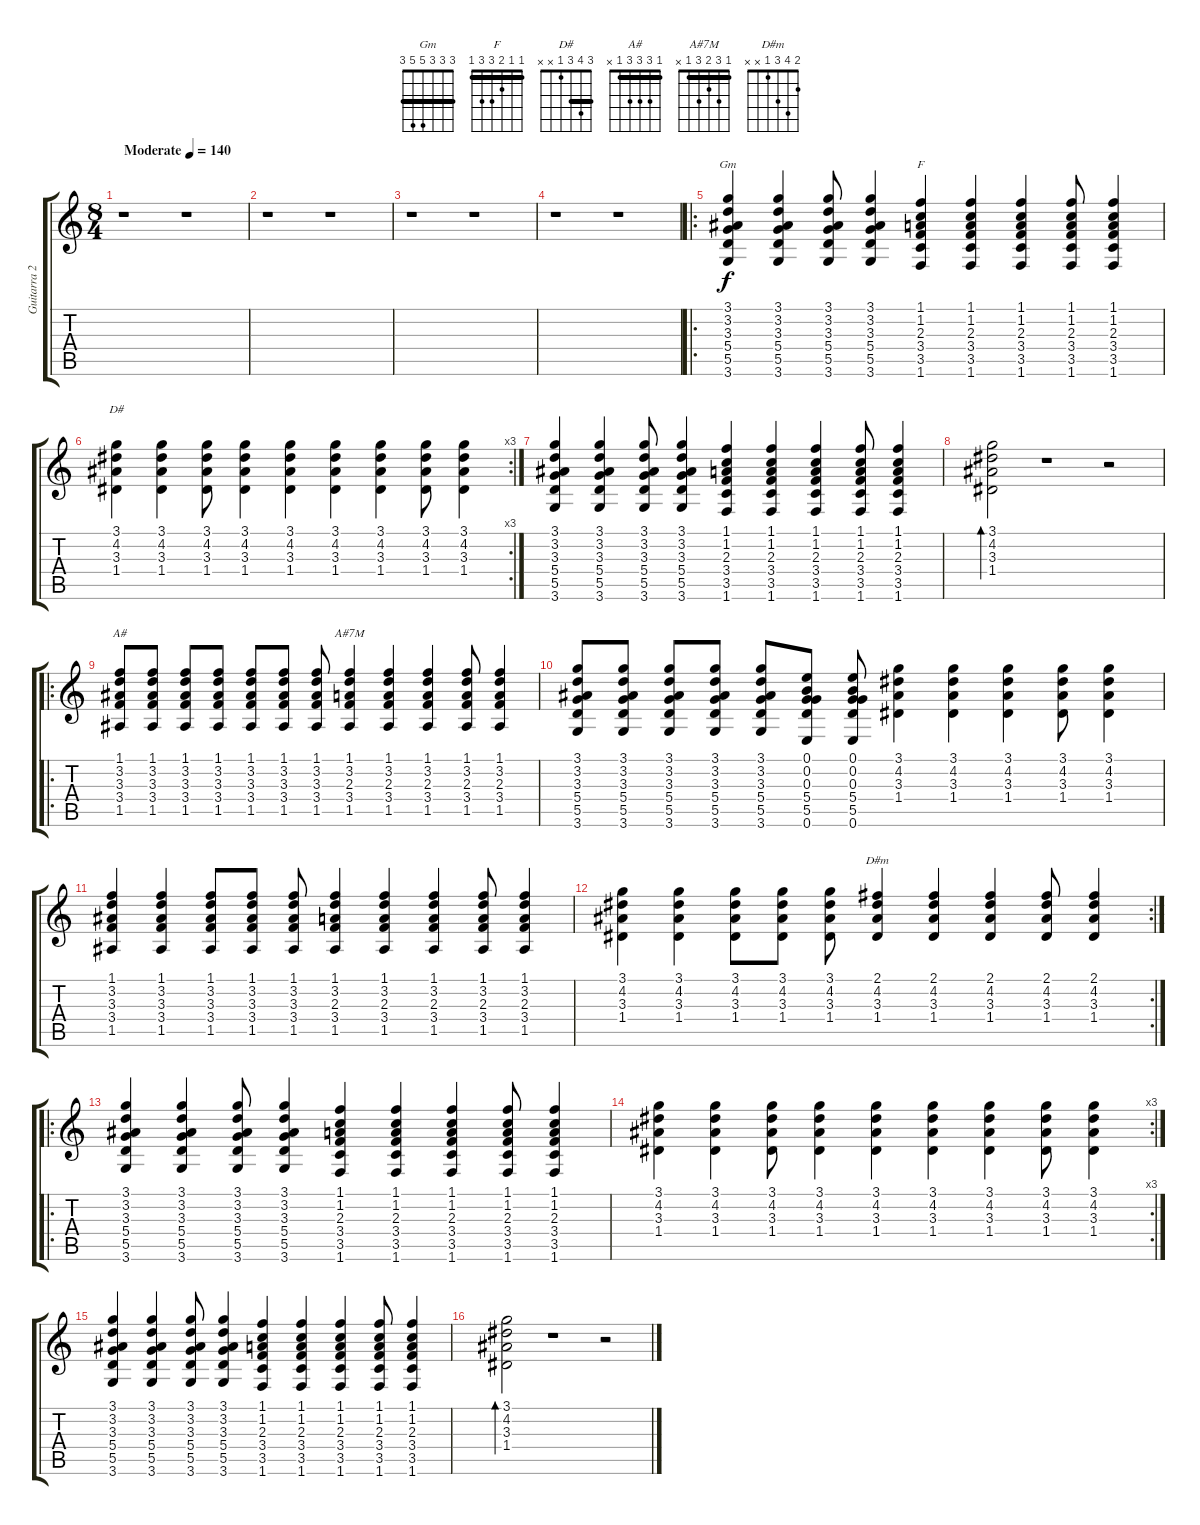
\track ("Guitarra 2 - Base (Marcão)" "Guitarra 2") {instrument acousticguitarnylon}
\staff {score tabs}
\tuning (E4 B3 G3 D3 A2 E2) {hide}
\chord ("Gm" 3 3 3 5 5 3) {barre 3}
\chord ("F" 1 1 2 3 3 1) {barre 1}
\chord ("D#" 3 4 3 1 x x) {barre 3}
\chord ("A#" 1 3 3 3 1 x) {barre 1}
\chord ("A#7M" 1 3 2 3 1 x) {barre 1}
\chord ("D#m" 2 4 3 1 x x)
\ts (8 4)
\tempo (140 "Moderate")
\clef g2
\ks c
r.1{dy f instrument acousticguitarnylon} r.1 |
r.1 r.1 |
r.1 r.1 |
r.1 r.1 |
\ro
(3.1 3.2 3.3 5.4 5.5 3.6).4{ch "Gm"} (3.1 3.2 3.3 5.4 5.5 3.6).4 (3.1 3.2 3.3 5.4 5.5 3.6).8 (3.1 3.2 3.3 5.4 5.5 3.6).4 (1.1 1.2 2.3 3.4 3.5 1.6).4{ch "F"} (1.1 1.2 2.3 3.4 3.5 1.6).4 (1.1 1.2 2.3 3.4 3.5 1.6).4 (1.1 1.2 2.3 3.4 3.5 1.6).8 (1.1 1.2 2.3 3.4 3.5 1.6).4 |
\rc 3
(3.1 4.2 3.3 1.4).4{ch "D#"} (3.1 4.2 3.3 1.4).4 (3.1 4.2 3.3 1.4).8 (3.1 4.2 3.3 1.4).4 (3.1 4.2 3.3 1.4).4 (3.1 4.2 3.3 1.4).4 (3.1 4.2 3.3 1.4).4 (3.1 4.2 3.3 1.4).8 (3.1 4.2 3.3 1.4).4 |
(3.1 3.2 3.3 5.4 5.5 3.6).4 (3.1 3.2 3.3 5.4 5.5 3.6).4 (3.1 3.2 3.3 5.4 5.5 3.6).8 (3.1 3.2 3.3 5.4 5.5 3.6).4 (1.1 1.2 2.3 3.4 3.5 1.6).4 (1.1 1.2 2.3 3.4 3.5 1.6).4 (1.1 1.2 2.3 3.4 3.5 1.6).4 (1.1 1.2 2.3 3.4 3.5 1.6).8 (1.1 1.2 2.3 3.4 3.5 1.6).4 |
(3.1 4.2 3.3 1.4).2{bd 60} r.1 r.2 |
\ro
(1.1 3.2 3.3 3.4 1.5).8{ch "A#"} (1.1 3.2 3.3 3.4 1.5).8 (1.1 3.2 3.3 3.4 1.5).8 (1.1 3.2 3.3 3.4 1.5).8 (1.1 3.2 3.3 3.4 1.5).8 (1.1 3.2 3.3 3.4 1.5).8 (1.1 3.2 3.3 3.4 1.5).8 (1.1 3.2 2.3 3.4 1.5).4{ch "A#7M"} (1.1 3.2 2.3 3.4 1.5).4 (1.1 3.2 2.3 3.4 1.5).4 (1.1 3.2 2.3 3.4 1.5).8 (1.1 3.2 2.3 3.4 1.5).4 |
(3.1 3.2 3.3 5.4 5.5 3.6).8 (3.1 3.2 3.3 5.4 5.5 3.6).8 (3.1 3.2 3.3 5.4 5.5 3.6).8 (3.1 3.2 3.3 5.4 5.5 3.6).8 (3.1 3.2 3.3 5.4 5.5 3.6).8 (0.1 0.2 0.3 5.4 5.5 0.6).8 (0.1 0.2 0.3 5.4 5.5 0.6).8 (3.1 4.2 3.3 1.4).4 (3.1 4.2 3.3 1.4).4 (3.1 4.2 3.3 1.4).4 (3.1 4.2 3.3 1.4).8 (3.1 4.2 3.3 1.4).4 |
(1.1 3.2 3.3 3.4 1.5).4 (1.1 3.2 3.3 3.4 1.5).4 (1.1 3.2 3.3 3.4 1.5).8 (1.1 3.2 3.3 3.4 1.5).8 (1.1 3.2 3.3 3.4 1.5).8 (1.1 3.2 2.3 3.4 1.5).4 (1.1 3.2 2.3 3.4 1.5).4 (1.1 3.2 2.3 3.4 1.5).4 (1.1 3.2 2.3 3.4 1.5).8 (1.1 3.2 2.3 3.4 1.5).4 |
\rc 2
(3.1 4.2 3.3 1.4).4 (3.1 4.2 3.3 1.4).4 (3.1 4.2 3.3 1.4).8 (3.1 4.2 3.3 1.4).8 (3.1 4.2 3.3 1.4).8 (2.1 4.2 3.3 1.4).4{ch "D#m"} (2.1 4.2 3.3 1.4).4 (2.1 4.2 3.3 1.4).4 (2.1 4.2 3.3 1.4).8 (2.1 4.2 3.3 1.4).4 |
\ro
(3.1 3.2 3.3 5.4 5.5 3.6).4 (3.1 3.2 3.3 5.4 5.5 3.6).4 (3.1 3.2 3.3 5.4 5.5 3.6).8 (3.1 3.2 3.3 5.4 5.5 3.6).4 (1.1 1.2 2.3 3.4 3.5 1.6).4 (1.1 1.2 2.3 3.4 3.5 1.6).4 (1.1 1.2 2.3 3.4 3.5 1.6).4 (1.1 1.2 2.3 3.4 3.5 1.6).8 (1.1 1.2 2.3 3.4 3.5 1.6).4 |
\rc 3
(3.1 4.2 3.3 1.4).4 (3.1 4.2 3.3 1.4).4 (3.1 4.2 3.3 1.4).8 (3.1 4.2 3.3 1.4).4 (3.1 4.2 3.3 1.4).4 (3.1 4.2 3.3 1.4).4 (3.1 4.2 3.3 1.4).4 (3.1 4.2 3.3 1.4).8 (3.1 4.2 3.3 1.4).4 |
(3.1 3.2 3.3 5.4 5.5 3.6).4 (3.1 3.2 3.3 5.4 5.5 3.6).4 (3.1 3.2 3.3 5.4 5.5 3.6).8 (3.1 3.2 3.3 5.4 5.5 3.6).4 (1.1 1.2 2.3 3.4 3.5 1.6).4 (1.1 1.2 2.3 3.4 3.5 1.6).4 (1.1 1.2 2.3 3.4 3.5 1.6).4 (1.1 1.2 2.3 3.4 3.5 1.6).8 (1.1 1.2 2.3 3.4 3.5 1.6).4 |
(3.1 4.2 3.3 1.4).2{bd 60} r.1 r.2
